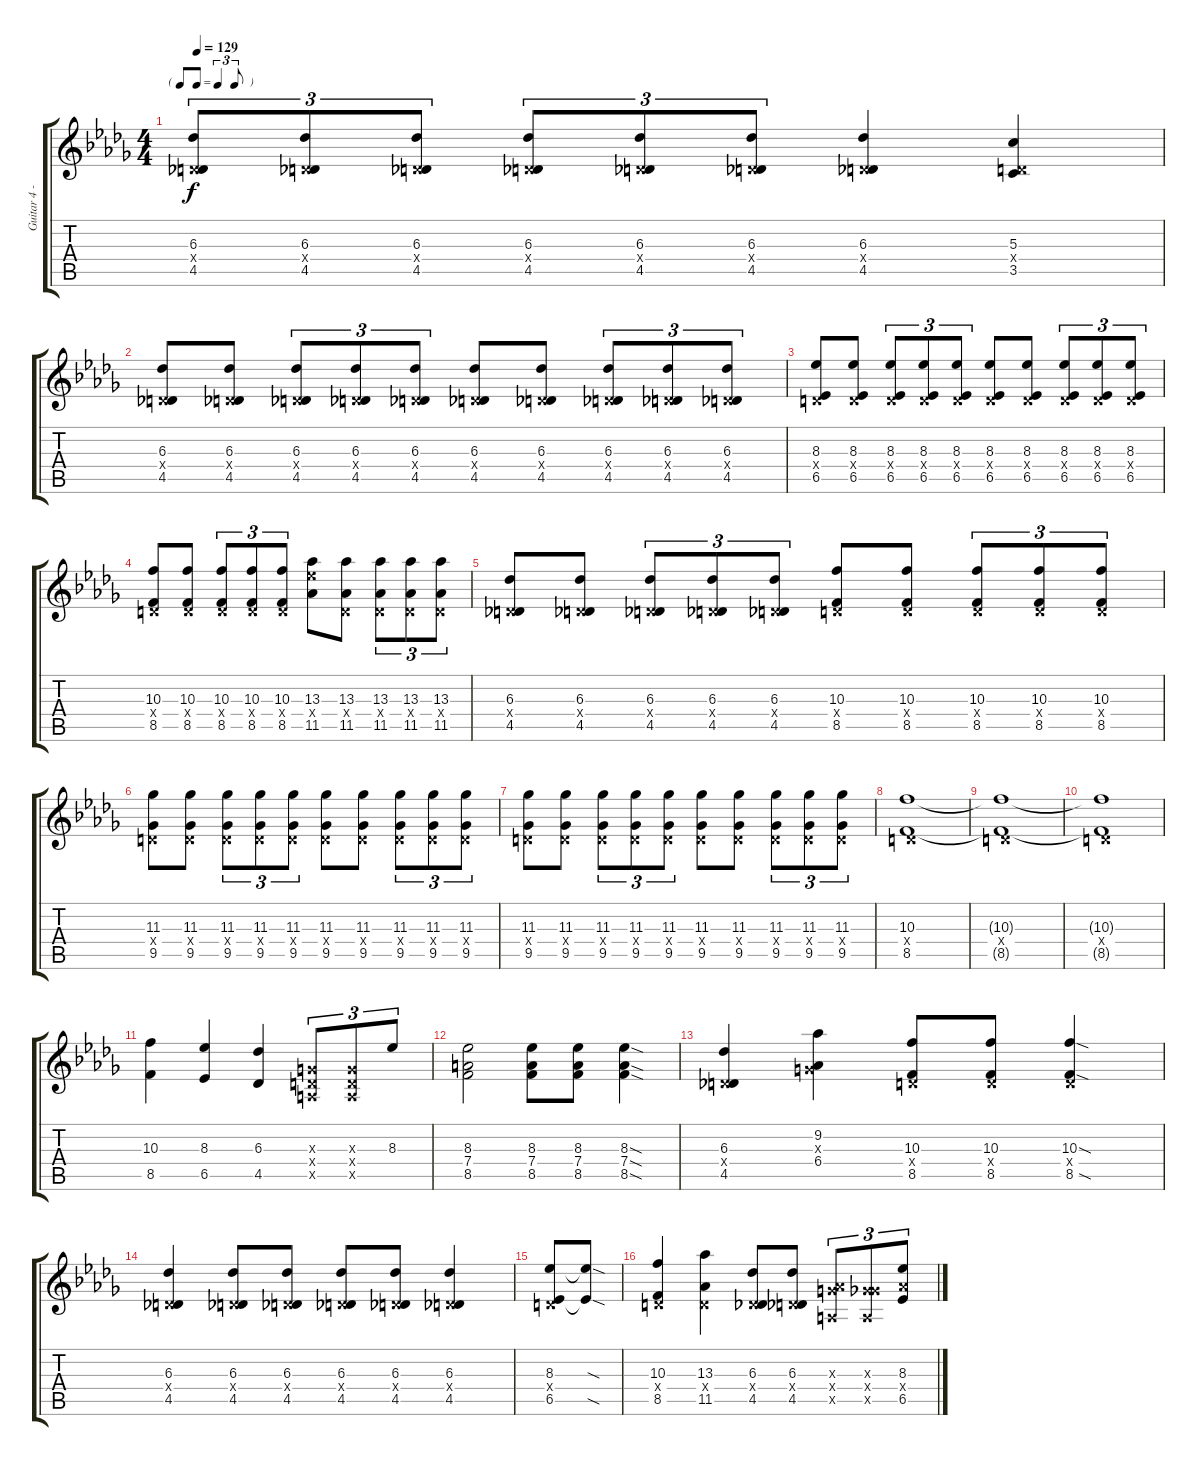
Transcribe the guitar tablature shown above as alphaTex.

\track ("Guitar 4 - Lead 2" "Guitar 4 -") {instrument overdrivenguitar}
\staff {score tabs}
\tuning (E4 B3 G3 D3 A2 E2) {hide}
\ts (4 4)
\tf triplet8th
\tempo 129
\clef g2
\ks db
(6.3 0.4{x} 4.5).8{tu (3 2) dy f} (6.3 0.4{x} 4.5).8{tu (3 2)} (6.3 0.4{x} 4.5).8{tu (3 2)} (6.3 0.4{x} 4.5).8{tu (3 2)} (6.3 0.4{x} 4.5).8{tu (3 2)} (6.3 0.4{x} 4.5).8{tu (3 2)} (6.3 0.4{x} 4.5).4 (5.3 0.4{x} 3.5).4 |
(6.3 0.4{x} 4.5).8 (6.3 0.4{x} 4.5).8 (6.3 0.4{x} 4.5).8{tu (3 2)} (6.3 0.4{x} 4.5).8{tu (3 2)} (6.3 0.4{x} 4.5).8{tu (3 2)} (6.3 0.4{x} 4.5).8 (6.3 0.4{x} 4.5).8 (6.3 0.4{x} 4.5).8{tu (3 2)} (6.3 0.4{x} 4.5).8{tu (3 2)} (6.3 0.4{x} 4.5).8{tu (3 2)} |
(8.3 0.4{x} 6.5).8 (8.3 0.4{x} 6.5).8 (8.3 0.4{x} 6.5).8{tu (3 2)} (8.3 0.4{x} 6.5).8{tu (3 2)} (8.3 0.4{x} 6.5).8{tu (3 2)} (8.3 0.4{x} 6.5).8 (8.3 0.4{x} 6.5).8 (8.3 0.4{x} 6.5).8{tu (3 2)} (8.3 0.4{x} 6.5).8{tu (3 2)} (8.3 0.4{x} 6.5).8{tu (3 2)} |
(10.3 0.4{x} 8.5).8 (10.3 0.4{x} 8.5).8 (10.3 0.4{x} 8.5).8{tu (3 2)} (10.3 0.4{x} 8.5).8{tu (3 2)} (10.3 0.4{x} 8.5).8{tu (3 2)} (13.3 13.4{x} 11.5).8 (13.3 0.4{x} 11.5).8 (13.3 0.4{x} 11.5).8{tu (3 2)} (13.3 0.4{x} 11.5).8{tu (3 2)} (13.3 0.4{x} 11.5).8{tu (3 2)} |
(6.3 0.4{x} 4.5).8 (6.3 0.4{x} 4.5).8 (6.3 0.4{x} 4.5).8{tu (3 2)} (6.3 0.4{x} 4.5).8{tu (3 2)} (6.3 0.4{x} 4.5).8{tu (3 2)} (10.3 0.4{x} 8.5).8 (10.3 0.4{x} 8.5).8 (10.3 0.4{x} 8.5).8{tu (3 2)} (10.3 0.4{x} 8.5).8{tu (3 2)} (10.3 0.4{x} 8.5).8{tu (3 2)} |
(11.3 0.4{x} 9.5).8 (11.3 0.4{x} 9.5).8 (11.3 0.4{x} 9.5).8{tu (3 2)} (11.3 0.4{x} 9.5).8{tu (3 2)} (11.3 0.4{x} 9.5).8{tu (3 2)} (11.3 0.4{x} 9.5).8 (11.3 0.4{x} 9.5).8 (11.3 0.4{x} 9.5).8{tu (3 2)} (11.3 0.4{x} 9.5).8{tu (3 2)} (11.3 0.4{x} 9.5).8{tu (3 2)} |
(11.3 0.4{x} 9.5).8 (11.3 0.4{x} 9.5).8 (11.3 0.4{x} 9.5).8{tu (3 2)} (11.3 0.4{x} 9.5).8{tu (3 2)} (11.3 0.4{x} 9.5).8{tu (3 2)} (11.3 0.4{x} 9.5).8 (11.3 0.4{x} 9.5).8 (11.3 0.4{x} 9.5).8{tu (3 2)} (11.3 0.4{x} 9.5).8{tu (3 2)} (11.3 0.4{x} 9.5).8{tu (3 2)} |
(10.3 0.4{x} 8.5).1 |
(10.3{t} 0.4{x} 8.5{t}).1 |
(10.3{t} 0.4{x} 8.5{t}).1 |
(10.3 8.5).4 (8.3 6.5).4 (6.3 4.5).4 (0.3{x} 0.4{x} 0.5{x}).8{tu (3 2)} (0.3{x} 0.4{x} 0.5{x}).8{tu (3 2)} 8.3.8{tu (3 2)} |
(8.3 7.4 8.5).2 (8.3 7.4 8.5).8 (8.3 7.4 8.5).8 (8.3{sod} 7.4{sod} 8.5{sod}).4 |
(6.3 0.4{x} 4.5).4 (9.2 0.3{x} 6.4).4 (10.3 0.4{x} 8.5).8 (10.3 0.4{x} 8.5).8 (10.3{sod} 0.4{x} 8.5{sod}).4 |
(6.3 0.4{x} 4.5).4 (6.3 0.4{x} 4.5).8 (6.3 0.4{x} 4.5).8 (6.3 0.4{x} 4.5).8 (6.3 0.4{x} 4.5).8 (6.3 0.4{x} 4.5).4 |
(8.3 0.4{x} 6.5).8 (8.3{sod t} 6.5{sod t}).8 |
(10.3 0.4{x} 8.5).4 (13.3 0.4{x} 11.5).4 (6.3 0.4{x} 4.5).8 (6.3 0.4{x} 4.5).8 (0.3{x} 6.4{x} 0.5{x}).8{tu (3 2)} (0.3{x} 4.4{x} 0.5{x}).8{tu (3 2)} (8.3 6.4{x} 6.5).8{tu (3 2)}
